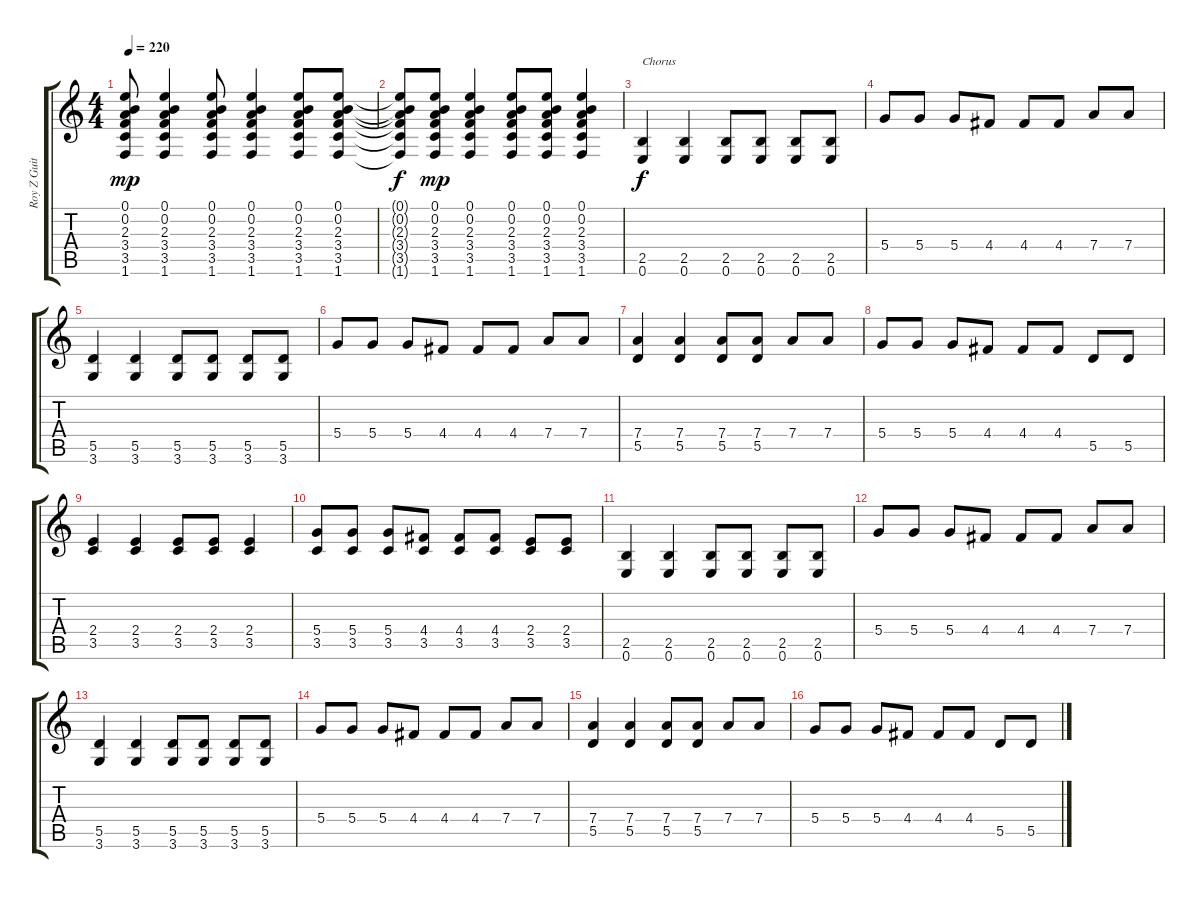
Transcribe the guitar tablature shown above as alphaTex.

\track ("Roy Z Guitar 02" "Roy Z Guit") {instrument distortionguitar}
\staff {score tabs}
\tuning (E4 B3 G3 D3 A2 E2) {hide}
\ts (4 4)
\tempo 220
\clef g2
\ks c
(0.1 0.2 2.3 3.4 3.5 1.6).8{dy mp} (0.1 0.2 2.3 3.4 3.5 1.6).4 (0.1 0.2 2.3 3.4 3.5 1.6).8 (0.1 0.2 2.3 3.4 3.5 1.6).4 (0.1 0.2 2.3 3.4 3.5 1.6).8 (0.1 0.2 2.3 3.4 3.5 1.6).8 |
(0.1{t} 0.2{t} 2.3{t} 3.4{t} 3.5{t} 1.6{t}).8{dy f} (0.1 0.2 2.3 3.4 3.5 1.6).8{dy mp} (0.1 0.2 2.3 3.4 3.5 1.6).4 (0.1 0.2 2.3 3.4 3.5 1.6).8 (0.1 0.2 2.3 3.4 3.5 1.6).8 (0.1 0.2 2.3 3.4 3.5 1.6).4 |
(2.5 0.6).4{txt "Chorus" dy f} (2.5 0.6).4 (2.5 0.6).8 (2.5 0.6).8 (2.5 0.6).8 (2.5 0.6).8 |
5.4.8 5.4.8 5.4.8 4.4.8 4.4.8 4.4.8 7.4.8 7.4.8 |
(5.5 3.6).4 (5.5 3.6).4 (5.5 3.6).8 (5.5 3.6).8 (5.5 3.6).8 (5.5 3.6).8 |
5.4.8 5.4.8 5.4.8 4.4.8 4.4.8 4.4.8 7.4.8 7.4.8 |
(7.4 5.5).4 (7.4 5.5).4 (7.4 5.5).8 (7.4 5.5).8 7.4.8 7.4.8 |
5.4.8 5.4.8 5.4.8 4.4.8 4.4.8 4.4.8 5.5.8 5.5.8 |
(2.4 3.5).4 (2.4 3.5).4 (2.4 3.5).8 (2.4 3.5).8 (2.4 3.5).4 |
(5.4 3.5).8 (5.4 3.5).8 (5.4 3.5).8 (4.4 3.5).8 (4.4 3.5).8 (4.4 3.5).8 (2.4 3.5).8 (2.4 3.5).8 |
(2.5 0.6).4 (2.5 0.6).4 (2.5 0.6).8 (2.5 0.6).8 (2.5 0.6).8 (2.5 0.6).8 |
5.4.8 5.4.8 5.4.8 4.4.8 4.4.8 4.4.8 7.4.8 7.4.8 |
(5.5 3.6).4 (5.5 3.6).4 (5.5 3.6).8 (5.5 3.6).8 (5.5 3.6).8 (5.5 3.6).8 |
5.4.8 5.4.8 5.4.8 4.4.8 4.4.8 4.4.8 7.4.8 7.4.8 |
(7.4 5.5).4 (7.4 5.5).4 (7.4 5.5).8 (7.4 5.5).8 7.4.8 7.4.8 |
5.4.8 5.4.8 5.4.8 4.4.8 4.4.8 4.4.8 5.5.8 5.5.8
